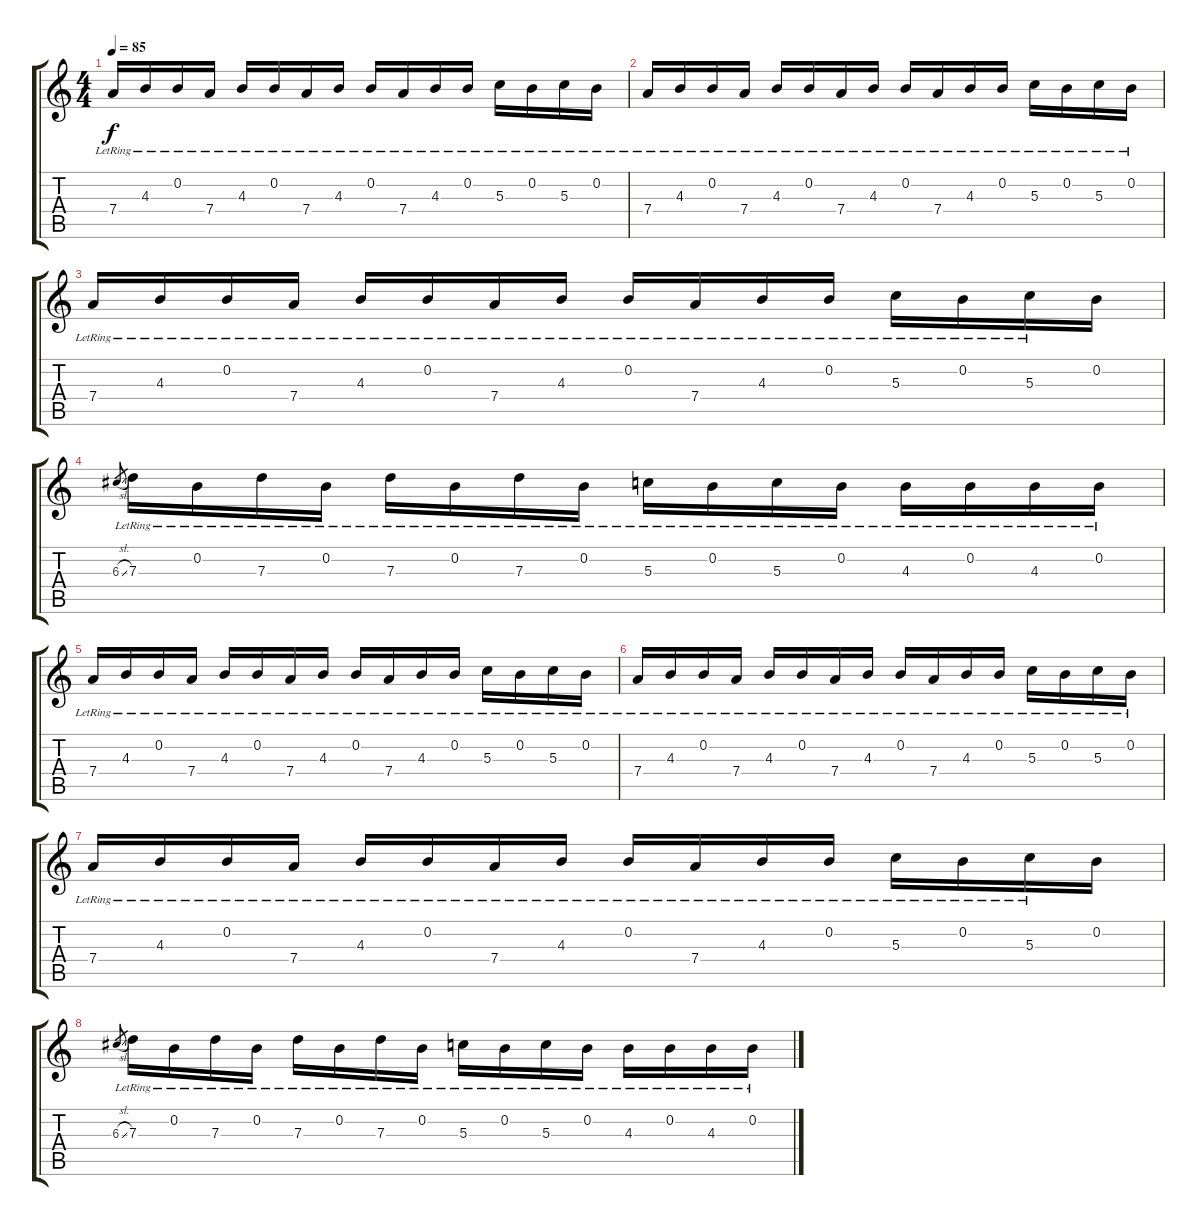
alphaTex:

\track "" {instrument acousticguitarsteel}
\staff {score tabs}
\tuning (E4 B3 G3 D3 A2 E2) {hide}
\ts (4 4)
\tempo 85
\clef g2
\ks c
7.4{lr}.16{dy f instrument acousticguitarsteel} 4.3{lr}.16 0.2{lr}.16 7.4{lr}.16 4.3{lr}.16 0.2{lr}.16 7.4{lr}.16 4.3{lr}.16 0.2{lr}.16 7.4{lr}.16 4.3{lr}.16 0.2{lr}.16 5.3{lr}.16 0.2{lr}.16 5.3{lr}.16 0.2{lr}.16 |
7.4{lr}.16 4.3{lr}.16 0.2{lr}.16 7.4{lr}.16 4.3{lr}.16 0.2{lr}.16 7.4{lr}.16 4.3{lr}.16 0.2{lr}.16 7.4{lr}.16 4.3{lr}.16 0.2{lr}.16 5.3{lr}.16 0.2{lr}.16 5.3{lr}.16 0.2{lr}.16 |
7.4{lr}.16 4.3{lr}.16 0.2{lr}.16 7.4{lr}.16 4.3{lr}.16 0.2{lr}.16 7.4{lr}.16 4.3{lr}.16 0.2{lr}.16 7.4{lr}.16 4.3{lr}.16 0.2{lr}.16 5.3{lr}.16 0.2{lr}.16 5.3{lr}.16 0.2.16 |
6.3{sl}.8{gr} 7.3{lr}.16 0.2{lr}.16 7.3{lr}.16 0.2{lr}.16 7.3{lr}.16 0.2{lr}.16 7.3{lr}.16 0.2{lr}.16 5.3{lr}.16 0.2{lr}.16 5.3{lr}.16 0.2{lr}.16 4.3{lr}.16 0.2{lr}.16 4.3{lr}.16 0.2{lr}.16 |
7.4{lr}.16 4.3{lr}.16 0.2{lr}.16 7.4{lr}.16 4.3{lr}.16 0.2{lr}.16 7.4{lr}.16 4.3{lr}.16 0.2{lr}.16 7.4{lr}.16 4.3{lr}.16 0.2{lr}.16 5.3{lr}.16 0.2{lr}.16 5.3{lr}.16 0.2{lr}.16 |
7.4{lr}.16 4.3{lr}.16 0.2{lr}.16 7.4{lr}.16 4.3{lr}.16 0.2{lr}.16 7.4{lr}.16 4.3{lr}.16 0.2{lr}.16 7.4{lr}.16 4.3{lr}.16 0.2{lr}.16 5.3{lr}.16 0.2{lr}.16 5.3{lr}.16 0.2{lr}.16 |
7.4{lr}.16 4.3{lr}.16 0.2{lr}.16 7.4{lr}.16 4.3{lr}.16 0.2{lr}.16 7.4{lr}.16 4.3{lr}.16 0.2{lr}.16 7.4{lr}.16 4.3{lr}.16 0.2{lr}.16 5.3{lr}.16 0.2{lr}.16 5.3{lr}.16 0.2.16 |
6.3{sl}.8{gr} 7.3{lr}.16 0.2{lr}.16 7.3{lr}.16 0.2{lr}.16 7.3{lr}.16 0.2{lr}.16 7.3{lr}.16 0.2{lr}.16 5.3{lr}.16 0.2{lr}.16 5.3{lr}.16 0.2{lr}.16 4.3{lr}.16 0.2{lr}.16 4.3{lr}.16 0.2{lr}.16
